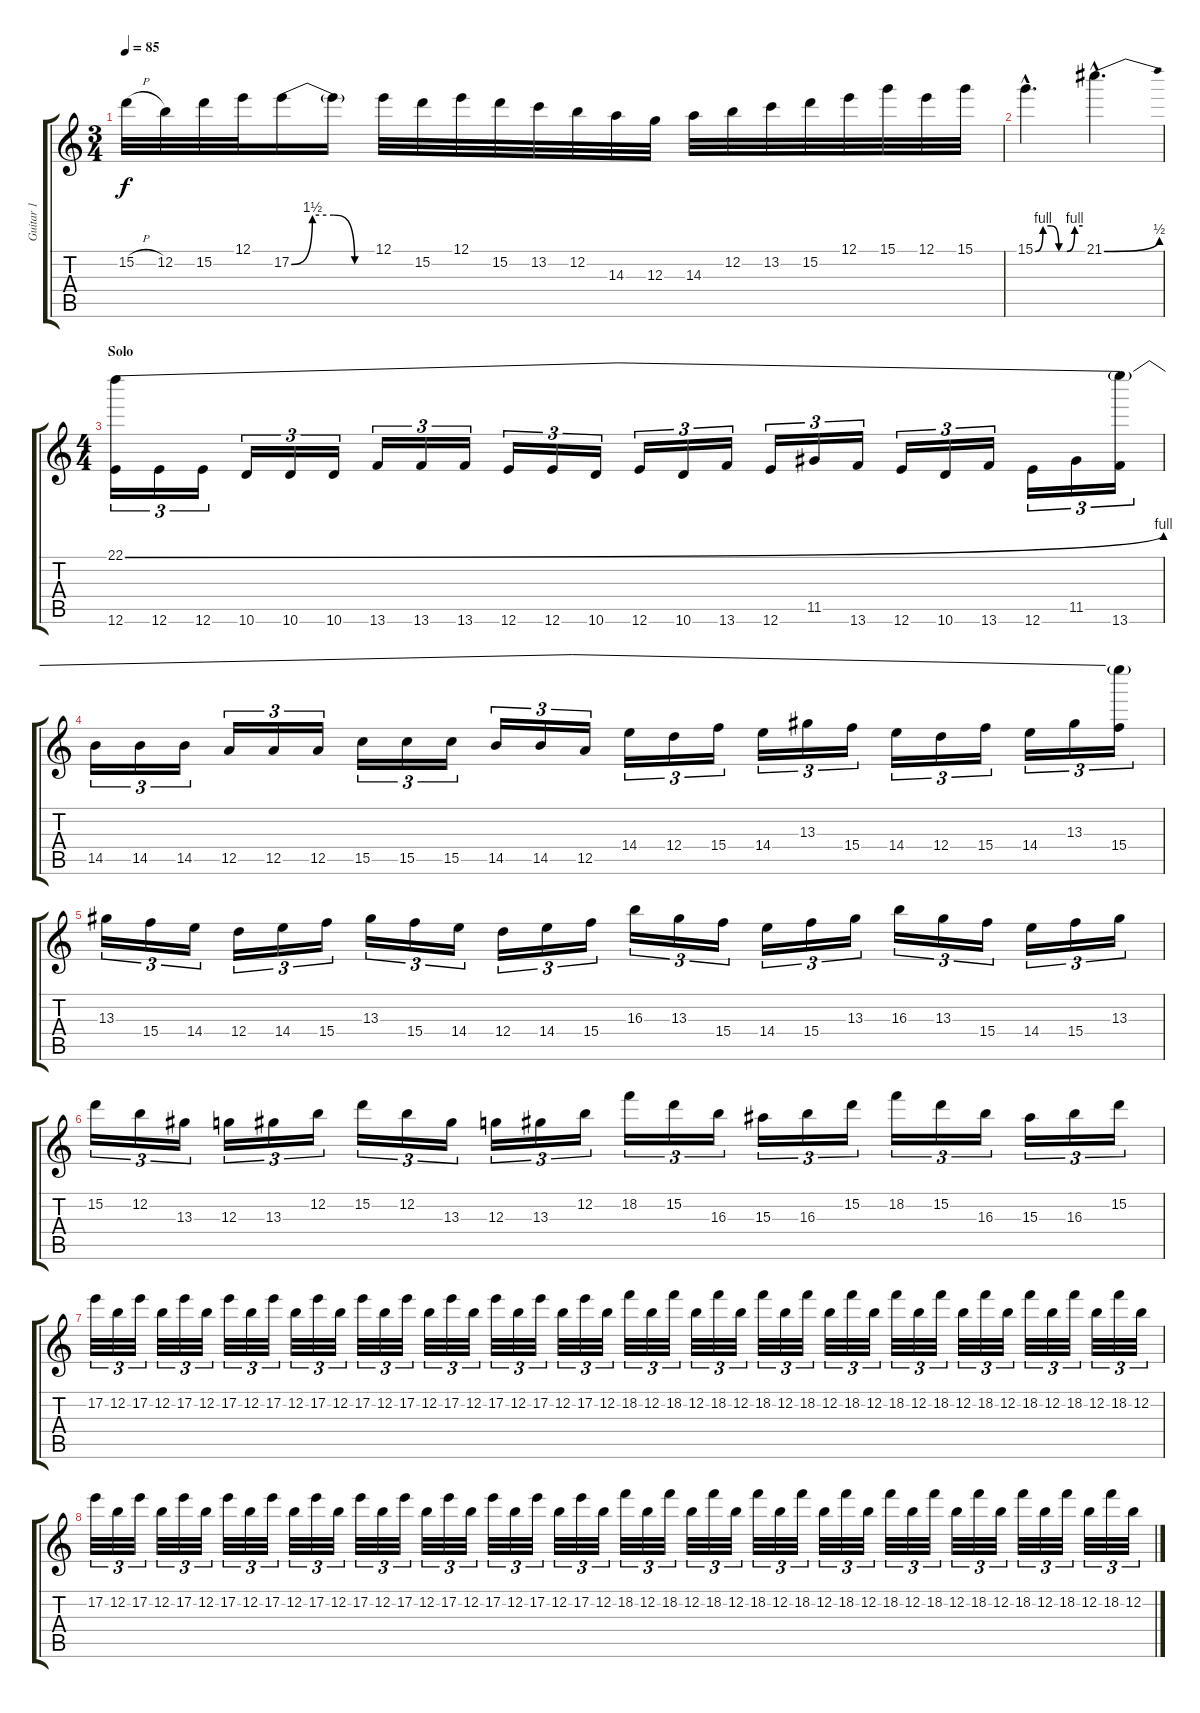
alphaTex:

\track ("Guitar 1" "Guitar 1") {instrument distortionguitar}
\staff {score tabs}
\tuning (E4 B3 G3 D3 A2 E2) {hide}
\ts (3 4)
\tempo 85
\clef g2
\ks c
15.2{h}.32{dy f} 12.2.32 15.2.32 12.1.32 17.2{be (custom 0 0 15 6 30 6 45 0 60 0)}.16 17.2{t}.16 12.1.32 15.2.32 12.1.32 15.2.32 13.2.32 12.2.32 14.3.32 12.3.32 14.3.32 12.2.32 13.2.32 15.2.32 12.1.32 15.1.32 12.1.32 15.1.32 |
15.1{be (custom 0 0 10 4 20 4 30 0 40 0 50 4 60 4) hac}.4{d} 21.1{be (bend 0 0 60 2) hac}.4{d} |
\ts (4 4)
\section ("" "Solo")
(22.1{be (bend 0 0 60 4)} 12.6).16{tu (3 2)} 12.6.16{tu (3 2)} 12.6.16{tu (3 2)} 10.6.16{tu (3 2)} 10.6.16{tu (3 2)} 10.6.16{tu (3 2)} 13.6.16{tu (3 2)} 13.6.16{tu (3 2)} 13.6.16{tu (3 2)} 12.6.16{tu (3 2)} 12.6.16{tu (3 2)} 10.6.16{tu (3 2)} 12.6.16{tu (3 2)} 10.6.16{tu (3 2)} 13.6.16{tu (3 2)} 12.6.16{tu (3 2)} 11.5.16{tu (3 2)} 13.6.16{tu (3 2)} 12.6.16{tu (3 2)} 10.6.16{tu (3 2)} 13.6.16{tu (3 2)} 12.6.16{tu (3 2)} 11.5.16{tu (3 2)} (22.1{t} 13.6).16{tu (3 2)} |
14.5.16{tu (3 2)} 14.5.16{tu (3 2)} 14.5.16{tu (3 2)} 12.5.16{tu (3 2)} 12.5.16{tu (3 2)} 12.5.16{tu (3 2)} 15.5.16{tu (3 2)} 15.5.16{tu (3 2)} 15.5.16{tu (3 2)} 14.5.16{tu (3 2)} 14.5.16{tu (3 2)} 12.5.16{tu (3 2)} 14.4.16{tu (3 2)} 12.4.16{tu (3 2)} 15.4.16{tu (3 2)} 14.4.16{tu (3 2)} 13.3.16{tu (3 2)} 15.4.16{tu (3 2)} 14.4.16{tu (3 2)} 12.4.16{tu (3 2)} 15.4.16{tu (3 2)} 14.4.16{tu (3 2)} 13.3.16{tu (3 2)} (22.1{t} 15.4).16{tu (3 2)} |
13.3.16{tu (3 2)} 15.4.16{tu (3 2)} 14.4.16{tu (3 2)} 12.4.16{tu (3 2)} 14.4.16{tu (3 2)} 15.4.16{tu (3 2)} 13.3.16{tu (3 2)} 15.4.16{tu (3 2)} 14.4.16{tu (3 2)} 12.4.16{tu (3 2)} 14.4.16{tu (3 2)} 15.4.16{tu (3 2)} 16.3.16{tu (3 2)} 13.3.16{tu (3 2)} 15.4.16{tu (3 2)} 14.4.16{tu (3 2)} 15.4.16{tu (3 2)} 13.3.16{tu (3 2)} 16.3.16{tu (3 2)} 13.3.16{tu (3 2)} 15.4.16{tu (3 2)} 14.4.16{tu (3 2)} 15.4.16{tu (3 2)} 13.3.16{tu (3 2)} |
15.2.16{tu (3 2)} 12.2.16{tu (3 2)} 13.3.16{tu (3 2)} 12.3.16{tu (3 2)} 13.3.16{tu (3 2)} 12.2.16{tu (3 2)} 15.2.16{tu (3 2)} 12.2.16{tu (3 2)} 13.3.16{tu (3 2)} 12.3.16{tu (3 2)} 13.3.16{tu (3 2)} 12.2.16{tu (3 2)} 18.2.16{tu (3 2)} 15.2.16{tu (3 2)} 16.3.16{tu (3 2)} 15.3.16{tu (3 2)} 16.3.16{tu (3 2)} 15.2.16{tu (3 2)} 18.2.16{tu (3 2)} 15.2.16{tu (3 2)} 16.3.16{tu (3 2)} 15.3.16{tu (3 2)} 16.3.16{tu (3 2)} 15.2.16{tu (3 2)} |
17.2.32{tu (3 2)} 12.2.32{tu (3 2)} 17.2.32{tu (3 2)} 12.2.32{tu (3 2)} 17.2.32{tu (3 2)} 12.2.32{tu (3 2)} 17.2.32{tu (3 2)} 12.2.32{tu (3 2)} 17.2.32{tu (3 2)} 12.2.32{tu (3 2)} 17.2.32{tu (3 2)} 12.2.32{tu (3 2)} 17.2.32{tu (3 2)} 12.2.32{tu (3 2)} 17.2.32{tu (3 2)} 12.2.32{tu (3 2)} 17.2.32{tu (3 2)} 12.2.32{tu (3 2)} 17.2.32{tu (3 2)} 12.2.32{tu (3 2)} 17.2.32{tu (3 2)} 12.2.32{tu (3 2)} 17.2.32{tu (3 2)} 12.2.32{tu (3 2)} 18.2.32{tu (3 2)} 12.2.32{tu (3 2)} 18.2.32{tu (3 2)} 12.2.32{tu (3 2)} 18.2.32{tu (3 2)} 12.2.32{tu (3 2)} 18.2.32{tu (3 2)} 12.2.32{tu (3 2)} 18.2.32{tu (3 2)} 12.2.32{tu (3 2)} 18.2.32{tu (3 2)} 12.2.32{tu (3 2)} 18.2.32{tu (3 2)} 12.2.32{tu (3 2)} 18.2.32{tu (3 2)} 12.2.32{tu (3 2)} 18.2.32{tu (3 2)} 12.2.32{tu (3 2)} 18.2.32{tu (3 2)} 12.2.32{tu (3 2)} 18.2.32{tu (3 2)} 12.2.32{tu (3 2)} 18.2.32{tu (3 2)} 12.2.32{tu (3 2)} |
17.2.32{tu (3 2)} 12.2.32{tu (3 2)} 17.2.32{tu (3 2)} 12.2.32{tu (3 2)} 17.2.32{tu (3 2)} 12.2.32{tu (3 2)} 17.2.32{tu (3 2)} 12.2.32{tu (3 2)} 17.2.32{tu (3 2)} 12.2.32{tu (3 2)} 17.2.32{tu (3 2)} 12.2.32{tu (3 2)} 17.2.32{tu (3 2)} 12.2.32{tu (3 2)} 17.2.32{tu (3 2)} 12.2.32{tu (3 2)} 17.2.32{tu (3 2)} 12.2.32{tu (3 2)} 17.2.32{tu (3 2)} 12.2.32{tu (3 2)} 17.2.32{tu (3 2)} 12.2.32{tu (3 2)} 17.2.32{tu (3 2)} 12.2.32{tu (3 2)} 18.2.32{tu (3 2)} 12.2.32{tu (3 2)} 18.2.32{tu (3 2)} 12.2.32{tu (3 2)} 18.2.32{tu (3 2)} 12.2.32{tu (3 2)} 18.2.32{tu (3 2)} 12.2.32{tu (3 2)} 18.2.32{tu (3 2)} 12.2.32{tu (3 2)} 18.2.32{tu (3 2)} 12.2.32{tu (3 2)} 18.2.32{tu (3 2)} 12.2.32{tu (3 2)} 18.2.32{tu (3 2)} 12.2.32{tu (3 2)} 18.2.32{tu (3 2)} 12.2.32{tu (3 2)} 18.2.32{tu (3 2)} 12.2.32{tu (3 2)} 18.2.32{tu (3 2)} 12.2.32{tu (3 2)} 18.2.32{tu (3 2)} 12.2.32{tu (3 2)}
